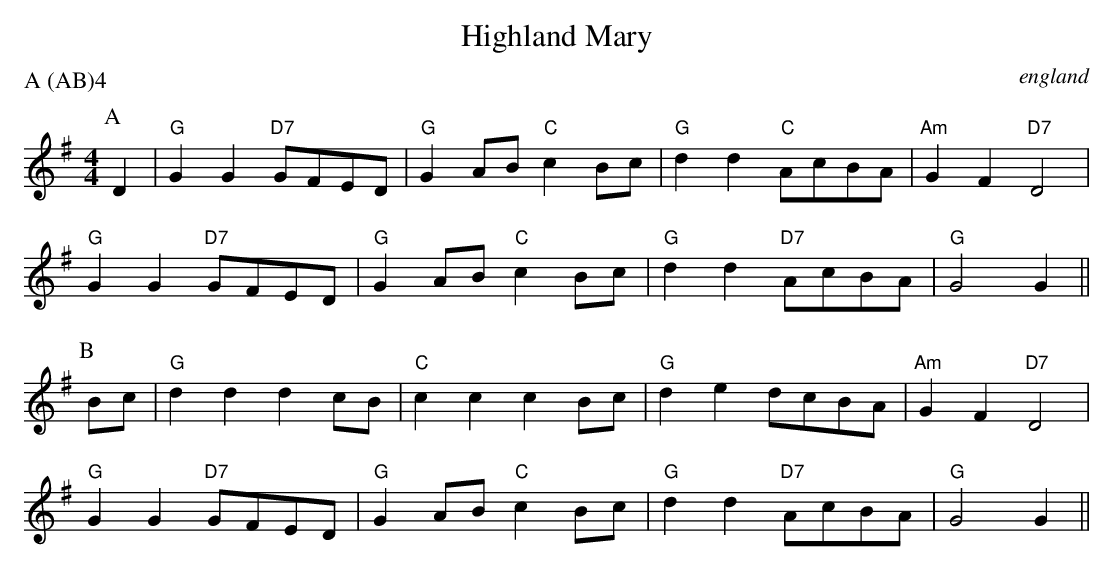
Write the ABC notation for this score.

X:1
T:Highland Mary
O:england
P:A (AB)4
M:4/4
L:1/4
K:G
P:A
D|"G"GG "D7"G/2F/2E/2D/2|"G"GA/2B/2 "C"cB/2c/2|"G"dd "C"A/2c/2B/2A/2|\
"Am"GF "D7"D2|
"G"GG "D7"G/2F/2E/2D/2|"G"GA/2B/2 "C"cB/2c/2|"G"dd "D7"A/2c/2B/2A/2|"G"G2 G||
P:B
B/2c/2|"G"dd dc/2B/2|"C"cc cB/2c/2|"G"de d/2c/2B/2A/2|"Am"GF "D7"D2|
"G"GG "D7"G/2F/2E/2D/2|"G"GA/2B/2 "C"cB/2c/2|"G"dd "D7"A/2c/2B/2A/2|"G"G2 G||
